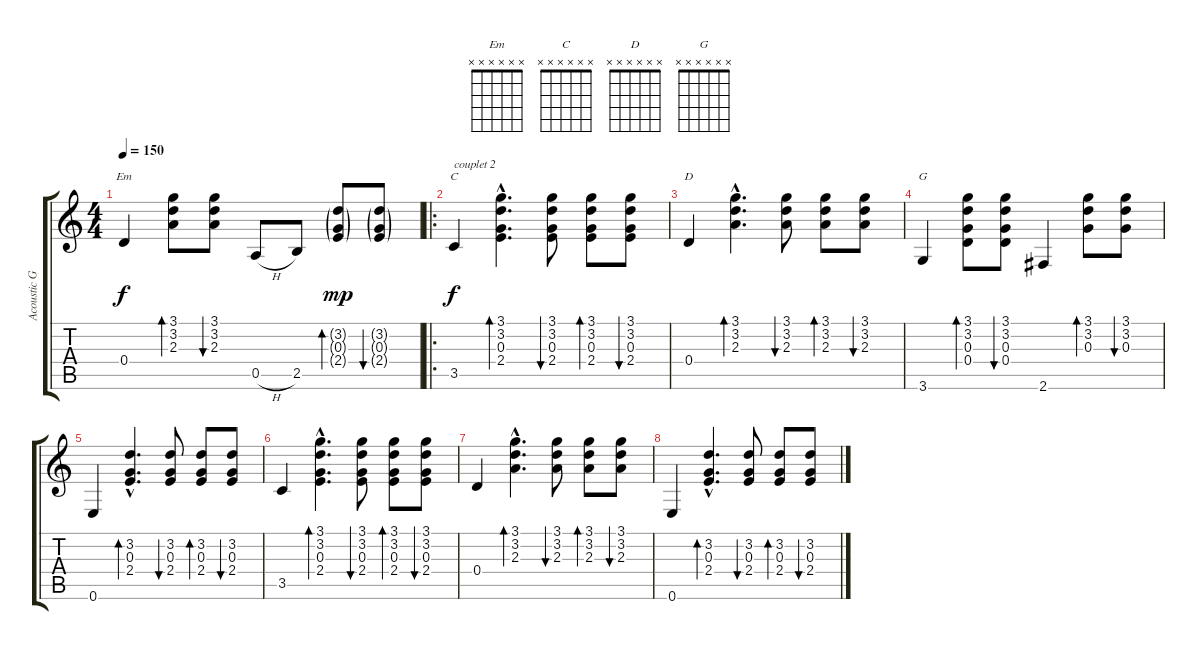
\track ("Acoustic Guitar" "Acoustic G") {instrument acousticguitarnylon}
\staff {score tabs}
\tuning (E4 B3 G3 D3 A2 E2) {hide}
\chord ("Em" x x x x x x) {firstfret 0}
\chord ("C" x x x x x x) {firstfret 0}
\chord ("D" x x x x x x) {firstfret 0}
\chord ("G" x x x x x x) {firstfret 0}
\ts (4 4)
\tempo 150
\clef g2
\ks c
0.4.4{ch "Em" dy f} (3.1 3.2 2.3).8{bd 60} (3.1 3.2 2.3).8{bu 60} 0.5{h}.8 2.5.8 (3.2{g} 0.3{g} 2.4{g}).8{bd 60 dy mp} (3.2{g} 0.3{g} 2.4{g}).8{bu 60} |
\ro
3.5.4{ch "C" txt "couplet 2" dy f} (3.1{hac} 3.2{hac} 0.3{hac} 2.4{hac}).4{d bd 60} (3.1 3.2 0.3 2.4).8{bu 60} (3.1 3.2 0.3 2.4).8{bd 60} (3.1 3.2 0.3 2.4).8{bu 60} |
0.4.4{ch "D"} (3.1{hac} 3.2{hac} 2.3{hac}).4{d bd 60} (3.1 3.2 2.3).8{bu 60} (3.1 3.2 2.3).8{bd 60} (3.1 3.2 2.3).8{bu 60} |
3.6.4{ch "G"} (3.1 3.2 0.3 0.4).8{bd 60} (3.1 3.2 0.3 0.4).8{bu 60} 2.6.4 (3.1 3.2 0.3).8{bd 60} (3.1 3.2 0.3).8{bu 60} |
0.6.4 (3.2{hac} 0.3{hac} 2.4{hac}).4{d bd 60} (3.2 0.3 2.4).8{bu 60} (3.2 0.3 2.4).8{bd 60} (3.2 0.3 2.4).8{bu 60} |
3.5.4 (3.1{hac} 3.2{hac} 0.3{hac} 2.4{hac}).4{d bd 60} (3.1 3.2 0.3 2.4).8{bu 60} (3.1 3.2 0.3 2.4).8{bd 60} (3.1 3.2 0.3 2.4).8{bu 60} |
0.4.4 (3.1{hac} 3.2{hac} 2.3{hac}).4{d bd 60} (3.1 3.2 2.3).8{bu 60} (3.1 3.2 2.3).8{bd 60} (3.1 3.2 2.3).8{bu 60} |
0.6.4 (3.2{hac} 0.3{hac} 2.4{hac}).4{d bd 60} (3.2 0.3 2.4).8{bu 60} (3.2 0.3 2.4).8{bd 60} (3.2 0.3 2.4).8{bu 60}
